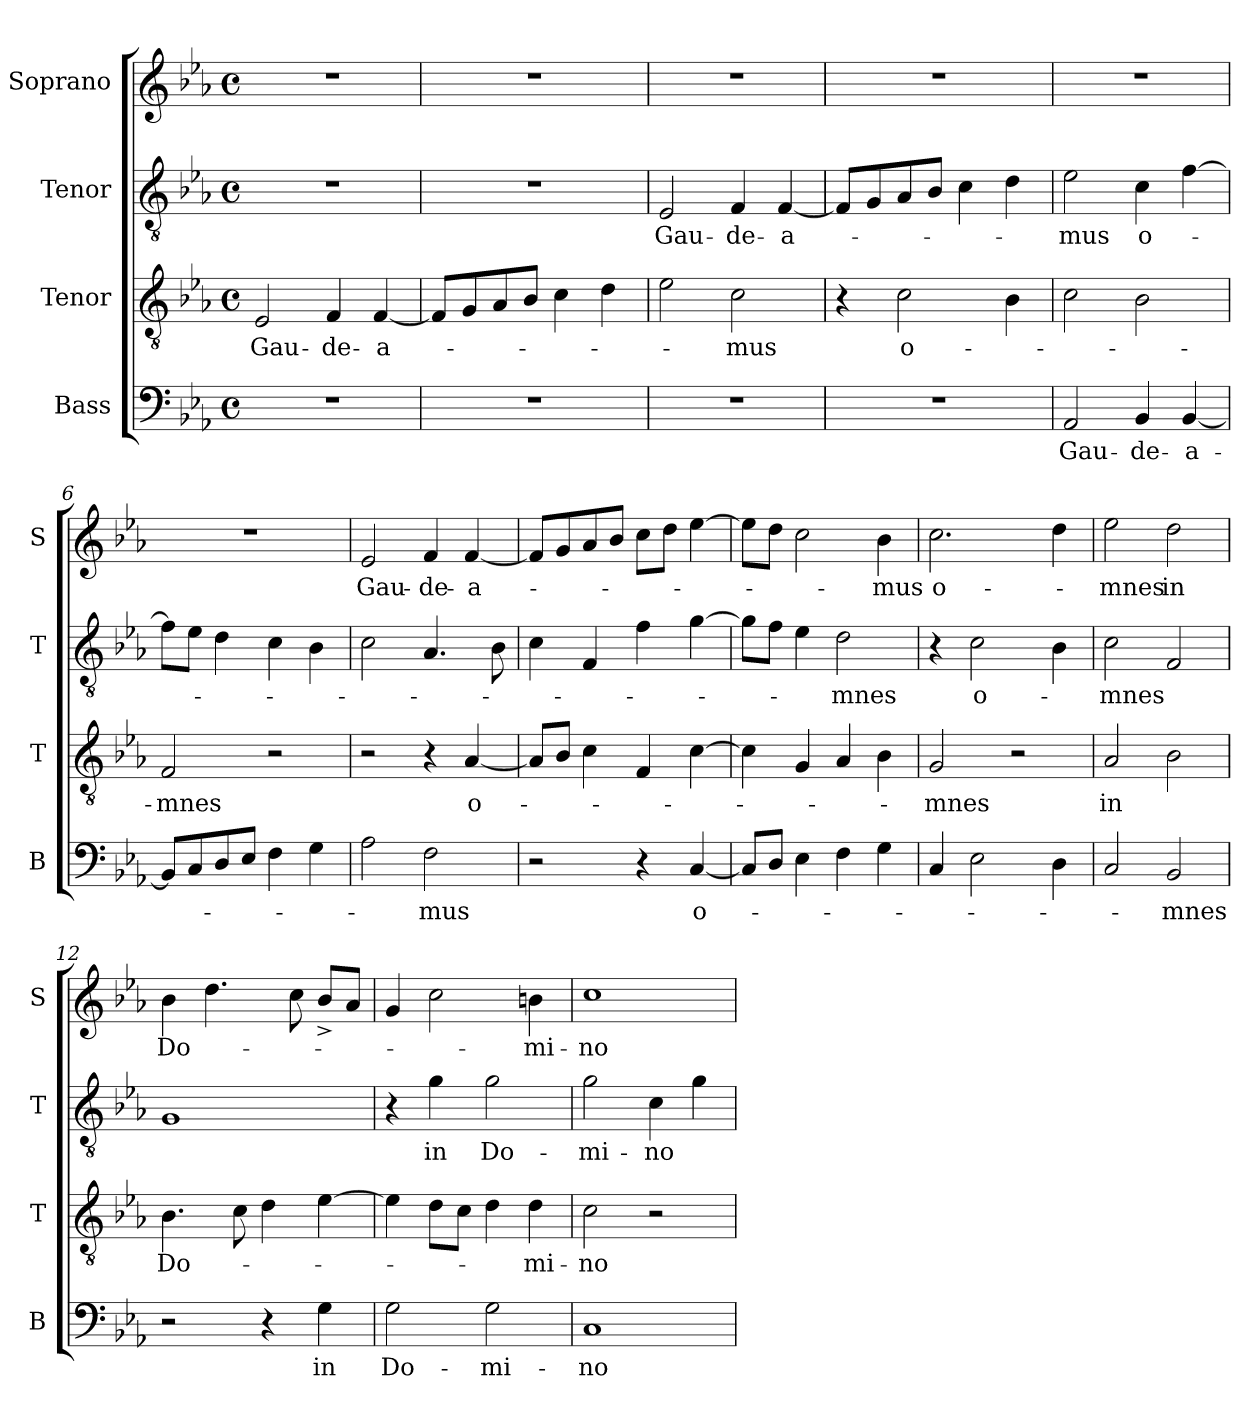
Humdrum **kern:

**kern	**text	**kern	**text	**kern	**text	**kern	**text
*part4	*part4	*part3	*part3	*part2	*part2	*part1	*part1
*staff4	*staff4	*staff3	*staff3	*staff2	*staff2	*staff1	*staff1
*I"Bass	*	*I"Tenor	*	*I"Tenor	*	*I"Soprano	*
*I'B	*	*I'T	*	*I'T	*	*I'S	*
*clefF4	*	*clefGv2	*	*clefGv2	*	*clefG2	*
*k[b-e-a-]	*	*k[b-e-a-]	*	*k[b-e-a-]	*	*k[b-e-a-]	*
*E-:	*	*E-:	*	*E-:	*	*E-:	*
*M4/4	*	*M4/4	*	*M4/4	*	*M4/4	*
*met(c)	*	*met(c)	*	*met(c)	*	*met(c)	*
=1	=1	=1	=1	=1	=1	=1	=1
!	!	!	!LO:LY:b	!	!	!	!
1r	.	2E-/	Gau-	1r	.	1r	.
!	!	!	!LO:LY:b	!	!	!	!
.	.	4F/	-de-	.	.	.	.
!	!	!	!LO:LY:b	!	!	!	!
.	.	[<4F/	-a-	.	.	.	.
=2	=2	=2	=2	=2	=2	=2	=2
1r	.	8F/L]	.	1r	.	1r	.
.	.	8G/	.	.	.	.	.
.	.	8A-/	.	.	.	.	.
.	.	8B-/J	.	.	.	.	.
.	.	4c\	.	.	.	.	.
.	.	4d\	.	.	.	.	.
=3	=3	=3	=3	=3	=3	=3	=3
!	!	!	!	!	!LO:LY:b	!	!
1r	.	2e-\	.	2E-/	Gau-	1r	.
!	!	!	!LO:LY:b	!	!LO:LY:b	!	!
.	.	2c\	-mus	4F/	-de-	.	.
!	!	!	!	!	!LO:LY:b	!	!
.	.	.	.	[<4F/	-a-	.	.
=4	=4	=4	=4	=4	=4	=4	=4
1r	.	4r	.	8F/L]	.	1r	.
.	.	.	.	8G/	.	.	.
!	!	!	!LO:LY:b	!	!	!	!
.	.	2c\	o-	8A-/	.	.	.
.	.	.	.	8B-/J	.	.	.
.	.	.	.	4c\	.	.	.
.	.	4B-\	.	4d\	.	.	.
=5	=5	=5	=5	=5	=5	=5	=5
!	!LO:LY:b	!	!	!	!LO:LY:b	!	!
2AA-/	Gau-	2c\	.	2e-\	-mus	1r	.
!	!LO:LY:b	!	!	!	!LO:LY:b	!	!
4BB-/	-de-	2B-\	.	4c\	o-	.	.
!	!LO:LY:b	!	!	!	!	!	!
[<4BB-/	-a-	.	.	[>4f\	.	.	.
=6	=6	=6	=6	=6	=6	=6	=6
!	!	!	!LO:LY:b	!	!	!	!
8BB-/L]	.	2F/	-mnes	8f\L]	.	1r	.
8C/	.	.	.	8e-\J	.	.	.
8D/	.	.	.	4d\	.	.	.
8E-/J	.	.	.	.	.	.	.
4F\	.	2r	.	4c\	.	.	.
4G\	.	.	.	4B-\	.	.	.
!!LO:LB:g=z
=7	=7	=7	=7	=7	=7	=7	=7
!	!	!	!	!	!	!	!LO:LY:b
2A-\	.	2r	.	2c\	.	2e-/	Gau-
!	!LO:LY:b	!	!	!	!	!	!LO:LY:b
2F\	-mus	4r	.	4.A-/	.	4f/	-de-
!	!	!	!LO:LY:b	!	!	!	!LO:LY:b
.	.	[<4A-/	o-	.	.	[<4f/	-a-
.	.	.	.	8B-\	.	.	.
=8	=8	=8	=8	=8	=8	=8	=8
2r	.	8A-/L]	.	4c\	.	8f/L]	.
.	.	8B-/J	.	.	.	8g/	.
.	.	4c\	.	4F/	.	8a-/	.
.	.	.	.	.	.	8b-/J	.
4r	.	4F/	.	4f\	.	8cc\L	.
.	.	.	.	.	.	8dd\J	.
!	!LO:LY:b	!	!	!	!	!	!
[<4C/	o-	[>4c\	.	[>4g\	.	[>4ee-\	.
=9	=9	=9	=9	=9	=9	=9	=9
8C/L]	.	4c\]	.	8g\L]	.	8ee-\L]	.
8D/J	.	.	.	8f\J	.	8dd\J	.
4E-\	.	4G/	.	4e-\	.	2cc\	.
!	!	!	!	!	!LO:LY:b	!	!
4F\	.	4A-/	.	2d\	-mnes	.	.
!	!	!	!	!	!	!	!LO:LY:b
4G\	.	4B-\	.	.	.	4b-\	-mus
=10	=10	=10	=10	=10	=10	=10	=10
!	!	!	!LO:LY:b	!	!	!	!LO:LY:b
4C/	.	2G/	-mnes	4r	.	2.cc\	o-
!	!	!	!	!	!LO:LY:b	!	!
2E-\	.	.	.	2c\	o-	.	.
.	.	2r	.	.	.	.	.
4D\	.	.	.	4B-\	.	4dd\	.
=11	=11	=11	=11	=11	=11	=11	=11
!	!	!	!LO:LY:b	!	!LO:LY:b	!	!LO:LY:b
2C/	.	2A-/	in	2c\	-mnes	2ee-\	-mnes
!	!LO:LY:b	!	!	!	!	!	!LO:LY:b
2BB-/	-mnes	2B-\	.	2F/	.	2dd\	in
!!LO:LB:g=z
=12	=12	=12	=12	=12	=12	=12	=12
!	!	!	!LO:LY:b	!	!	!	!LO:LY:b
2r	.	4.B-\	Do-	1G	.	4b-\	Do-
.	.	.	.	.	.	4.dd\	.
.	.	8c\	.	.	.	.	.
4r	.	4d\	.	.	.	.	.
.	.	.	.	.	.	8cc\	.
!	!LO:LY:b	!	!	!	!	!	!
4G\	in	[>4e-\	.	.	.	8b-^</L	.
.	.	.	.	.	.	8a-/J	.
=13	=13	=13	=13	=13	=13	=13	=13
!	!LO:LY:b	!	!	!	!	!	!
2G\	Do-	4e-\]	.	4r	.	4g/	.
!	!	!	!	!	!LO:LY:b	!	!
.	.	8d\L	.	4g\	in	2cc\	.
.	.	8c\J	.	.	.	.	.
!	!LO:LY:b	!	!	!	!LO:LY:b	!	!
2G\	-mi-	4d\	.	2g\	Do-	.	.
!	!	!	!LO:LY:b	!	!	!	!LO:LY:b
.	.	4d\	-mi-	.	.	4b\	-mi-
=14	=14	=14	=14	=14	=14	=14	=14
!	!LO:LY:b	!	!LO:LY:b	!	!LO:LY:b	!	!LO:LY:b
1C	-no	2c\	-no	2g\	-mi-	1cc	-no
!	!	!	!	!	!LO:LY:b	!	!
.	.	2r	.	4c\	-no	.	.
.	.	.	.	4g\	.	.	.
=	=	=	=	=	=	=	=
*-	*-	*-	*-	*-	*-	*-	*-
